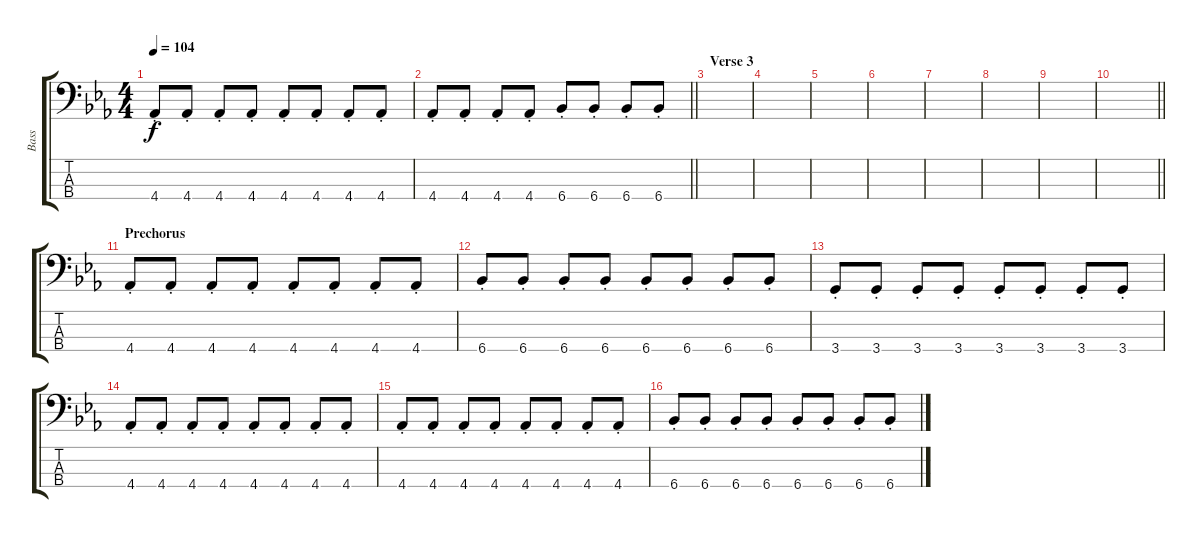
\track ("Bass" "Bass") {instrument electricbassfinger}
\staff {score tabs}
\tuning (G2 D2 A1 E1) {hide}
\ts (4 4)
\tempo 104
\clef f4
\ks eb
4.4{st}.8{dy f} 4.4{st}.8 4.4{st}.8 4.4{st}.8 4.4{st}.8 4.4{st}.8 4.4{st}.8 4.4{st}.8 |
\barLineRight lightlight
4.4{st}.8 4.4{st}.8 4.4{st}.8 4.4{st}.8 6.4{st}.8 6.4{st}.8 6.4{st}.8 6.4{st}.8 |
\section ("" "Verse 3")
|
|
|
|
|
|
|
\barLineRight lightlight
|
\section ("" "Prechorus")
4.4{st}.8 4.4{st}.8 4.4{st}.8 4.4{st}.8 4.4{st}.8 4.4{st}.8 4.4{st}.8 4.4{st}.8 |
6.4{st}.8 6.4{st}.8 6.4{st}.8 6.4{st}.8 6.4{st}.8 6.4{st}.8 6.4{st}.8 6.4{st}.8 |
3.4{st}.8 3.4{st}.8 3.4{st}.8 3.4{st}.8 3.4{st}.8 3.4{st}.8 3.4{st}.8 3.4{st}.8 |
4.4{st}.8 4.4{st}.8 4.4{st}.8 4.4{st}.8 4.4{st}.8 4.4{st}.8 4.4{st}.8 4.4{st}.8 |
4.4{st}.8 4.4{st}.8 4.4{st}.8 4.4{st}.8 4.4{st}.8 4.4{st}.8 4.4{st}.8 4.4{st}.8 |
6.4{st}.8 6.4{st}.8 6.4{st}.8 6.4{st}.8 6.4{st}.8 6.4{st}.8 6.4{st}.8 6.4{st}.8
